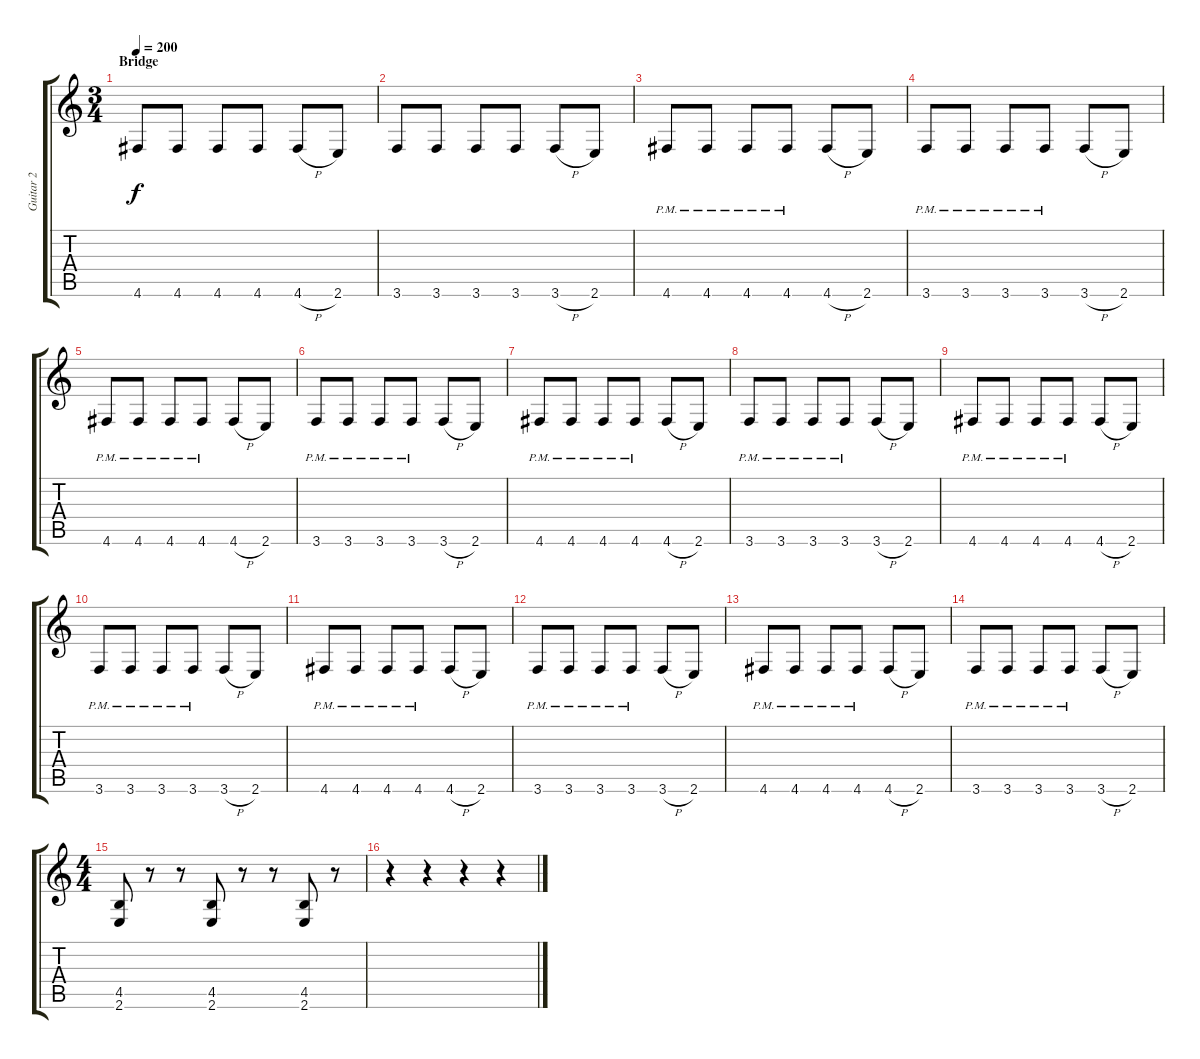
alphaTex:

\track ("Guitar 2" "Guitar 2") {instrument distortionguitar}
\staff {score tabs}
\tuning (D4 A3 F3 C3 G2 D2) {hide}
\ts (3 4)
\section ("" "Bridge")
\tempo 200
\clef g2
\ks c
4.6.8{dy f} 4.6.8 4.6.8 4.6.8 4.6{h}.8 2.6.8 |
3.6.8 3.6.8 3.6.8 3.6.8 3.6{h}.8 2.6.8 |
4.6{pm}.8 4.6{pm}.8 4.6{pm}.8 4.6{pm}.8 4.6{h}.8 2.6.8 |
3.6{pm}.8 3.6{pm}.8 3.6{pm}.8 3.6{pm}.8 3.6{h}.8 2.6.8 |
4.6{pm}.8 4.6{pm}.8 4.6{pm}.8 4.6{pm}.8 4.6{h}.8 2.6.8 |
3.6{pm}.8 3.6{pm}.8 3.6{pm}.8 3.6{pm}.8 3.6{h}.8 2.6.8 |
4.6{pm}.8 4.6{pm}.8 4.6{pm}.8 4.6{pm}.8 4.6{h}.8 2.6.8 |
3.6{pm}.8 3.6{pm}.8 3.6{pm}.8 3.6{pm}.8 3.6{h}.8 2.6.8 |
4.6{pm}.8 4.6{pm}.8 4.6{pm}.8 4.6{pm}.8 4.6{h}.8 2.6.8 |
3.6{pm}.8 3.6{pm}.8 3.6{pm}.8 3.6{pm}.8 3.6{h}.8 2.6.8 |
4.6{pm}.8 4.6{pm}.8 4.6{pm}.8 4.6{pm}.8 4.6{h}.8 2.6.8 |
3.6{pm}.8 3.6{pm}.8 3.6{pm}.8 3.6{pm}.8 3.6{h}.8 2.6.8 |
4.6{pm}.8 4.6{pm}.8 4.6{pm}.8 4.6{pm}.8 4.6{h}.8 2.6.8 |
3.6{pm}.8 3.6{pm}.8 3.6{pm}.8 3.6{pm}.8 3.6{h}.8 2.6.8 |
\ts (4 4)
(4.5 2.6).8 r.8 r.8 (4.5 2.6).8 r.8 r.8 (4.5 2.6).8 r.8 |
r.4 r.4 r.4 r.4
